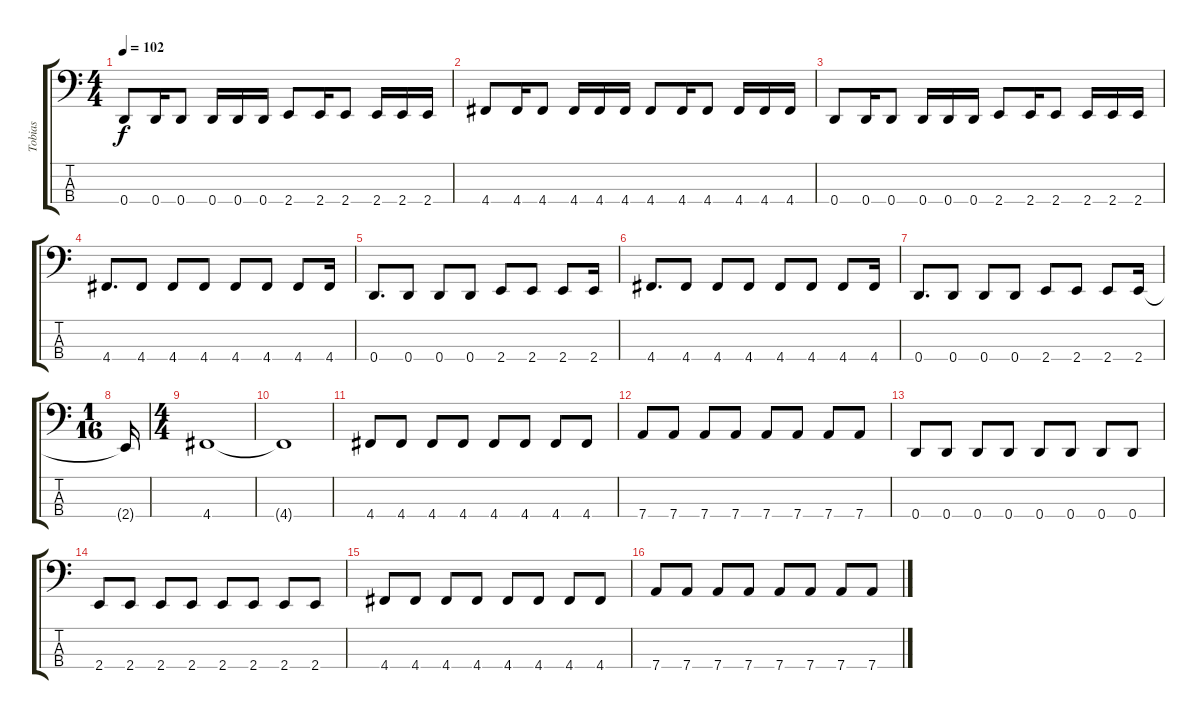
\track ("Tobias" "Tobias") {instrument electricbasspick}
\staff {score tabs}
\tuning (G2 D2 A1 D1) {hide}
\ts (4 4)
\tempo 102
\clef f4
\ks c
0.4.8{dy f} 0.4.16 0.4.8 0.4.16 0.4.16 0.4.16 2.4.8 2.4.16 2.4.8 2.4.16 2.4.16 2.4.16 |
4.4.8 4.4.16 4.4.8 4.4.16 4.4.16 4.4.16 4.4.8 4.4.16 4.4.8 4.4.16 4.4.16 4.4.16 |
0.4.8 0.4.16 0.4.8 0.4.16 0.4.16 0.4.16 2.4.8 2.4.16 2.4.8 2.4.16 2.4.16 2.4.16 |
4.4.8{d} 4.4.8 4.4.8 4.4.8 4.4.8 4.4.8 4.4.8 4.4.16 |
0.4.8{d} 0.4.8 0.4.8 0.4.8 2.4.8 2.4.8 2.4.8 2.4.16 |
4.4.8{d} 4.4.8 4.4.8 4.4.8 4.4.8 4.4.8 4.4.8 4.4.16 |
0.4.8{d} 0.4.8 0.4.8 0.4.8 2.4.8 2.4.8 2.4.8 2.4.16 |
\ts (1 16)
2.4{t}.16 |
\ts (4 4)
4.4.1 |
4.4{t}.1 |
4.4.8 4.4.8 4.4.8 4.4.8 4.4.8 4.4.8 4.4.8 4.4.8 |
7.4.8 7.4.8 7.4.8 7.4.8 7.4.8 7.4.8 7.4.8 7.4.8 |
0.4.8 0.4.8 0.4.8 0.4.8 0.4.8 0.4.8 0.4.8 0.4.8 |
2.4.8 2.4.8 2.4.8 2.4.8 2.4.8 2.4.8 2.4.8 2.4.8 |
4.4.8 4.4.8 4.4.8 4.4.8 4.4.8 4.4.8 4.4.8 4.4.8 |
7.4.8 7.4.8 7.4.8 7.4.8 7.4.8 7.4.8 7.4.8 7.4.8
